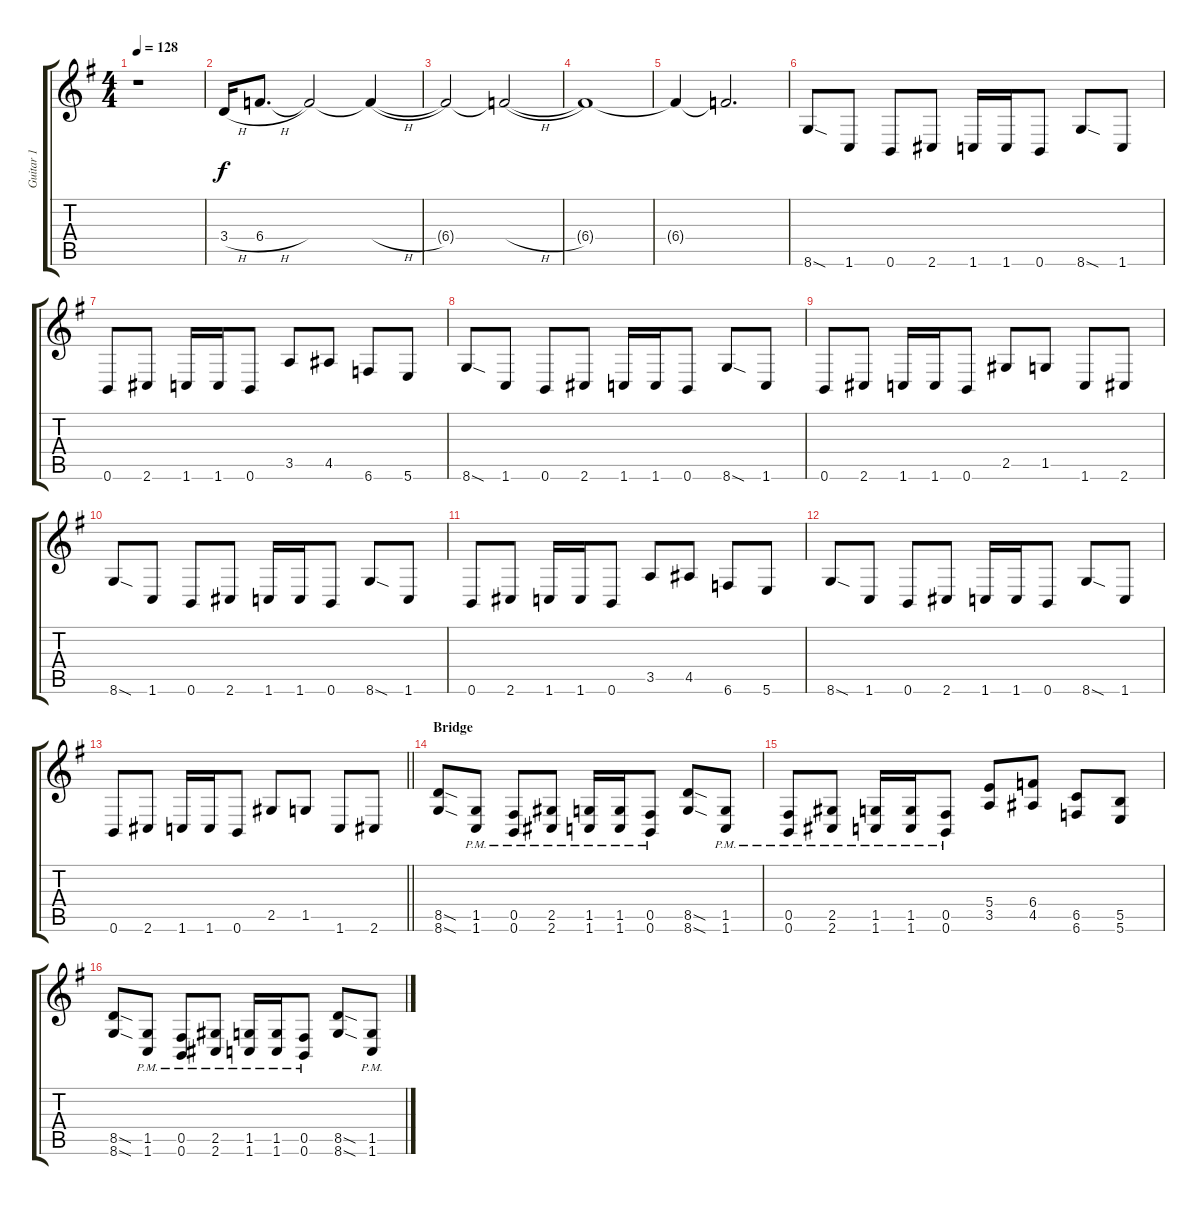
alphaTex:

\track ("Guitar 1" "Guitar 1") {instrument distortionguitar}
\staff {score tabs}
\tuning (Db4 Ab3 E3 B2 Gb2 B1) {hide}
\ts (4 4)
\tempo 128
\clef g2
\ks g
r.1{dy f} |
3.4{h}.16 6.4{h}.8{d} 6.4{t}.2 6.4{h t}.4 |
6.4{t}.2 6.4{h t}.2 |
6.4{t}.1 |
6.4{t}.4 6.4{t}.2{d} |
8.6{sod}.8 1.6.8 0.6.8 2.6.8 1.6.16 1.6.16 0.6.8 8.6{sod}.8 1.6.8 |
0.6.8 2.6.8 1.6.16 1.6.16 0.6.8 3.5.8 4.5.8 6.6.8 5.6.8 |
8.6{sod}.8 1.6.8 0.6.8 2.6.8 1.6.16 1.6.16 0.6.8 8.6{sod}.8 1.6.8 |
0.6.8 2.6.8 1.6.16 1.6.16 0.6.8 2.5.8 1.5.8 1.6.8 2.6.8 |
8.6{sod}.8 1.6.8 0.6.8 2.6.8 1.6.16 1.6.16 0.6.8 8.6{sod}.8 1.6.8 |
0.6.8 2.6.8 1.6.16 1.6.16 0.6.8 3.5.8 4.5.8 6.6.8 5.6.8 |
8.6{sod}.8 1.6.8 0.6.8 2.6.8 1.6.16 1.6.16 0.6.8 8.6{sod}.8 1.6.8 |
\barLineRight lightlight
0.6.8 2.6.8 1.6.16 1.6.16 0.6.8 2.5.8 1.5.8 1.6.8 2.6.8 |
\section ("" "Bridge")
(8.5{sod} 8.6{sod}).8 (1.5{pm} 1.6{pm}).8 (0.5{pm} 0.6{pm}).8 (2.5{pm} 2.6{pm}).8 (1.5{pm} 1.6{pm}).16 (1.5{pm} 1.6{pm}).16 (0.5{pm} 0.6{pm}).8 (8.5{sod} 8.6{sod}).8 (1.5{pm} 1.6{pm}).8 |
(0.5{pm} 0.6{pm}).8 (2.5{pm} 2.6{pm}).8 (1.5{pm} 1.6{pm}).16 (1.5{pm} 1.6{pm}).16 (0.5{pm} 0.6{pm}).8 (5.4 3.5).8 (6.4 4.5).8 (6.5 6.6).8 (5.5 5.6).8 |
(8.5{sod} 8.6{sod}).8 (1.5{pm} 1.6{pm}).8 (0.5{pm} 0.6{pm}).8 (2.5{pm} 2.6{pm}).8 (1.5{pm} 1.6{pm}).16 (1.5{pm} 1.6{pm}).16 (0.5{pm} 0.6{pm}).8 (8.5{sod} 8.6{sod}).8 (1.5{pm} 1.6{pm}).8
